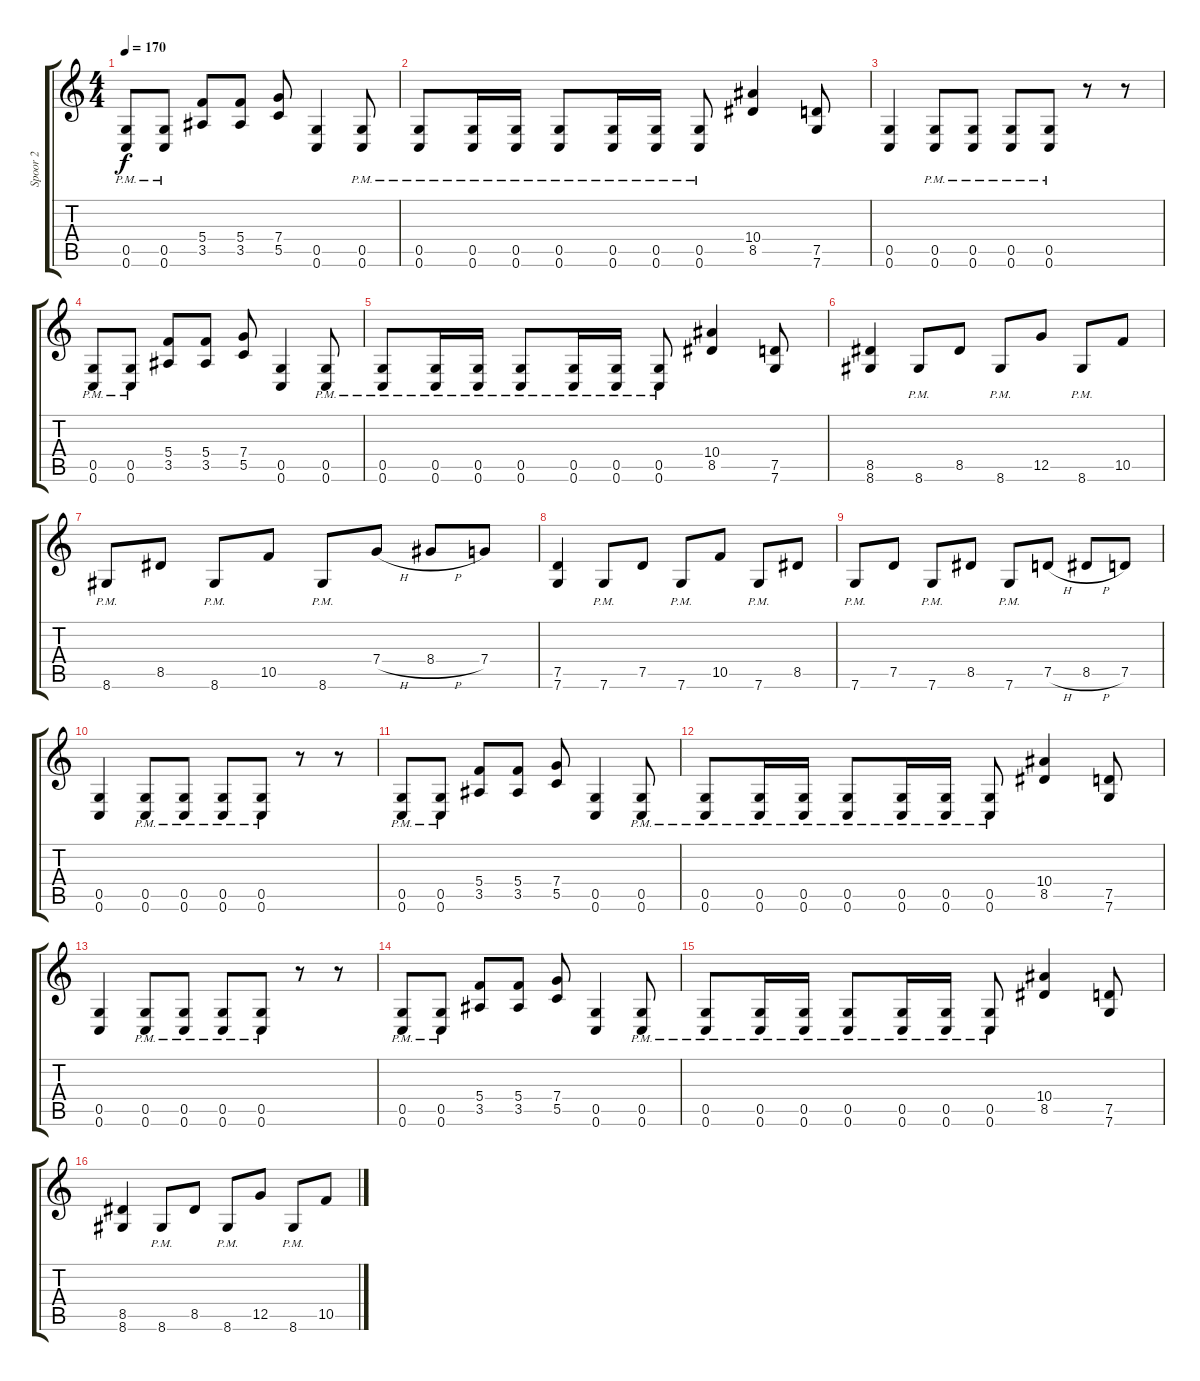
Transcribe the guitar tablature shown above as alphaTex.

\track ("Spoor 2" "Spoor 2") {instrument distortionguitar}
\staff {score tabs}
\tuning (D4 A3 F3 C3 G2 C2) {hide}
\ts (4 4)
\tempo 170
\clef g2
\ks c
(0.5{pm} 0.6{pm}).8{dy f} (0.5{pm} 0.6{pm}).8 (5.4 3.5).8 (5.4 3.5).8 (7.4 5.5).8 (0.5 0.6).4 (0.5{pm} 0.6).8 |
(0.5{pm} 0.6).8 (0.5{pm} 0.6{pm}).16 (0.5{pm} 0.6{pm}).16 (0.5{pm} 0.6{pm}).8 (0.5{pm} 0.6{pm}).16 (0.5{pm} 0.6{pm}).16 (0.5{pm} 0.6{pm}).8 (10.4 8.5).4 (7.5 7.6).8 |
(0.5 0.6).4 (0.5{pm} 0.6{pm}).8 (0.5{pm} 0.6{pm}).8 (0.5{pm} 0.6{pm}).8 (0.5{pm} 0.6{pm}).8 r.8 r.8 |
(0.5{pm} 0.6{pm}).8 (0.5{pm} 0.6{pm}).8 (5.4 3.5).8 (5.4 3.5).8 (7.4 5.5).8 (0.5 0.6).4 (0.5{pm} 0.6).8 |
(0.5{pm} 0.6).8 (0.5{pm} 0.6{pm}).16 (0.5{pm} 0.6{pm}).16 (0.5{pm} 0.6{pm}).8 (0.5{pm} 0.6{pm}).16 (0.5{pm} 0.6{pm}).16 (0.5{pm} 0.6{pm}).8 (10.4 8.5).4 (7.5 7.6).8 |
(8.5 8.6).4 8.6{pm}.8 8.5.8 8.6{pm}.8 12.5.8 8.6{pm}.8 10.5.8 |
8.6{pm}.8 8.5.8 8.6{pm}.8 10.5.8 8.6{pm}.8 7.4{h}.8 8.4{h}.8 7.4.8 |
(7.5 7.6).4 7.6{pm}.8 7.5.8 7.6{pm}.8 10.5.8 7.6{pm}.8 8.5.8 |
7.6{pm}.8 7.5.8 7.6{pm}.8 8.5.8 7.6{pm}.8 7.5{h}.8 8.5{h}.8 7.5.8 |
(0.5 0.6).4 (0.5{pm} 0.6{pm}).8 (0.5{pm} 0.6{pm}).8 (0.5{pm} 0.6{pm}).8 (0.5{pm} 0.6{pm}).8 r.8 r.8 |
(0.5{pm} 0.6{pm}).8 (0.5{pm} 0.6{pm}).8 (5.4 3.5).8 (5.4 3.5).8 (7.4 5.5).8 (0.5 0.6).4 (0.5{pm} 0.6).8 |
(0.5{pm} 0.6).8 (0.5{pm} 0.6{pm}).16 (0.5{pm} 0.6{pm}).16 (0.5{pm} 0.6{pm}).8 (0.5{pm} 0.6{pm}).16 (0.5{pm} 0.6{pm}).16 (0.5{pm} 0.6{pm}).8 (10.4 8.5).4 (7.5 7.6).8 |
(0.5 0.6).4 (0.5{pm} 0.6{pm}).8 (0.5{pm} 0.6{pm}).8 (0.5{pm} 0.6{pm}).8 (0.5{pm} 0.6{pm}).8 r.8 r.8 |
(0.5{pm} 0.6{pm}).8 (0.5{pm} 0.6{pm}).8 (5.4 3.5).8 (5.4 3.5).8 (7.4 5.5).8 (0.5 0.6).4 (0.5{pm} 0.6).8 |
(0.5{pm} 0.6).8 (0.5{pm} 0.6{pm}).16 (0.5{pm} 0.6{pm}).16 (0.5{pm} 0.6{pm}).8 (0.5{pm} 0.6{pm}).16 (0.5{pm} 0.6{pm}).16 (0.5{pm} 0.6{pm}).8 (10.4 8.5).4 (7.5 7.6).8 |
(8.5 8.6).4 8.6{pm}.8 8.5.8 8.6{pm}.8 12.5.8 8.6{pm}.8 10.5.8
